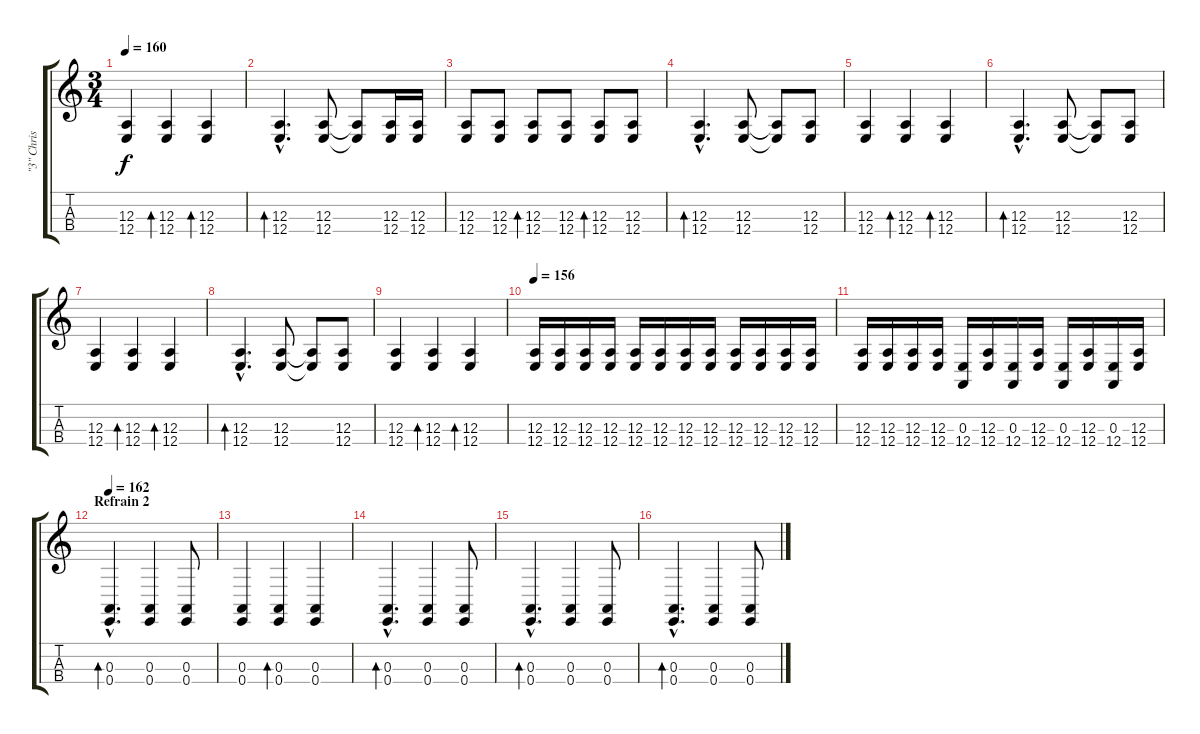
\track ("\"3\" Chris Fehn (Perc.)" "\"3\" Chris ") {instrument melodictom}
\staff {score tabs}
\tuning (G3 D3 A2 E2) {hide}
\ts (3 4)
\tempo 160
\clef g2
\ks c
(12.3 12.4).4{dy f} (12.3 12.4).4{bd 120} (12.3 12.4).4{bd 120} |
(12.3{hac} 12.4{hac}).4{d bd 120} (12.3 12.4).8 (12.3{t} 12.4{t}).8 (12.3 12.4).16 (12.3 12.4).16 |
(12.3 12.4).8 (12.3 12.4).8 (12.3 12.4).8{bd 120} (12.3 12.4).8 (12.3 12.4).8{bd 120} (12.3 12.4).8 |
(12.3{hac} 12.4{hac}).4{d bd 120} (12.3 12.4).8 (12.3{t} 12.4{t}).8 (12.3 12.4).8 |
(12.3 12.4).4 (12.3 12.4).4{bd 120} (12.3 12.4).4{bd 120} |
(12.3{hac} 12.4{hac}).4{d bd 120} (12.3 12.4).8 (12.3{t} 12.4{t}).8 (12.3 12.4).8 |
(12.3 12.4).4 (12.3 12.4).4{bd 120} (12.3 12.4).4{bd 120} |
(12.3{hac} 12.4{hac}).4{d bd 120} (12.3 12.4).8 (12.3{t} 12.4{t}).8 (12.3 12.4).8 |
(12.3 12.4).4 (12.3 12.4).4{bd 120} (12.3 12.4).4{bd 120} |
\tempo 156
(12.3 12.4).16 (12.3 12.4).16 (12.3 12.4).16 (12.3 12.4).16 (12.3 12.4).16 (12.3 12.4).16 (12.3 12.4).16 (12.3 12.4).16 (12.3 12.4).16 (12.3 12.4).16 (12.3 12.4).16 (12.3 12.4).16 |
(12.3 12.4).16 (12.3 12.4).16 (12.3 12.4).16 (12.3 12.4).16 (0.3 12.4).16 (12.3 12.4).16 (0.3 12.4).16 (12.3 12.4).16 (0.3 12.4).16 (12.3 12.4).16 (0.3 12.4).16 (12.3 12.4).16 |
\section ("" "Refrain 2")
\tempo 162
(0.3{hac} 0.4{hac}).4{d bd 120} (0.3 0.4).4 (0.3 0.4).8 |
(0.3 0.4).4 (0.3 0.4).4{bd 120} (0.3 0.4).4 |
(0.3{hac} 0.4{hac}).4{d bd 120} (0.3 0.4).4 (0.3 0.4).8 |
(0.3{hac} 0.4{hac}).4{d bd 120} (0.3 0.4).4 (0.3 0.4).8 |
(0.3{hac} 0.4{hac}).4{d bd 120} (0.3 0.4).4 (0.3 0.4).8
